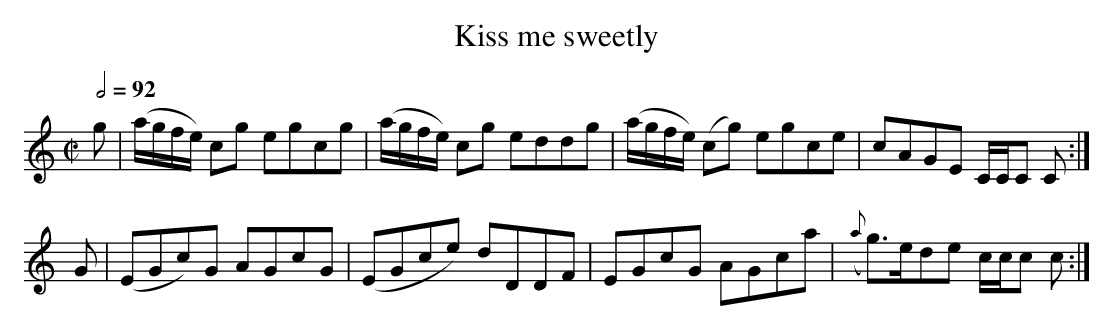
X:1
T:Kiss me sweetly
M:C|
L:1/8
Q:1/2=92
K:C
g|(a/g/f/e/) cg egcg|(a/g/f/e/) cg eddg|(a/g/f/e/) (cg) egce|    cAGE   C/C/C C:|
G|(EGc)G        AGcG|(EGce)        dDDF| EGcG           AGca|({a}g>)ede c/c/c c:|
